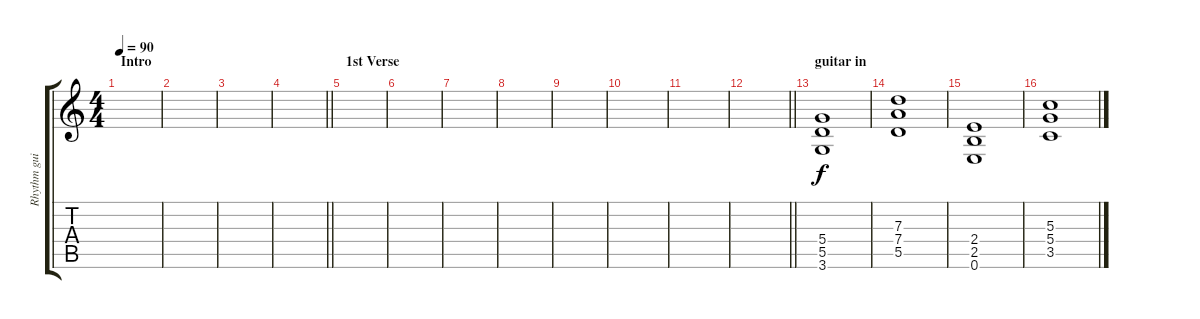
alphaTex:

\track ("Rhythm guitar" "Rhythm gui") {instrument distortionguitar}
\staff {score tabs}
\tuning (E4 B3 G3 D3 A2 E2) {hide}
\ts (4 4)
\section ("" "Intro")
\tempo 90
\clef g2
\ks c
|
|
|
\barLineRight lightlight
|
\section ("" "1st Verse")
|
|
|
|
|
|
|
\barLineRight lightlight
|
\section ("" "guitar in")
(5.4 5.5 3.6).1 |
(7.3 7.4 5.5).1 |
(2.4 2.5 0.6).1 |
(5.3 5.4 3.5).1
